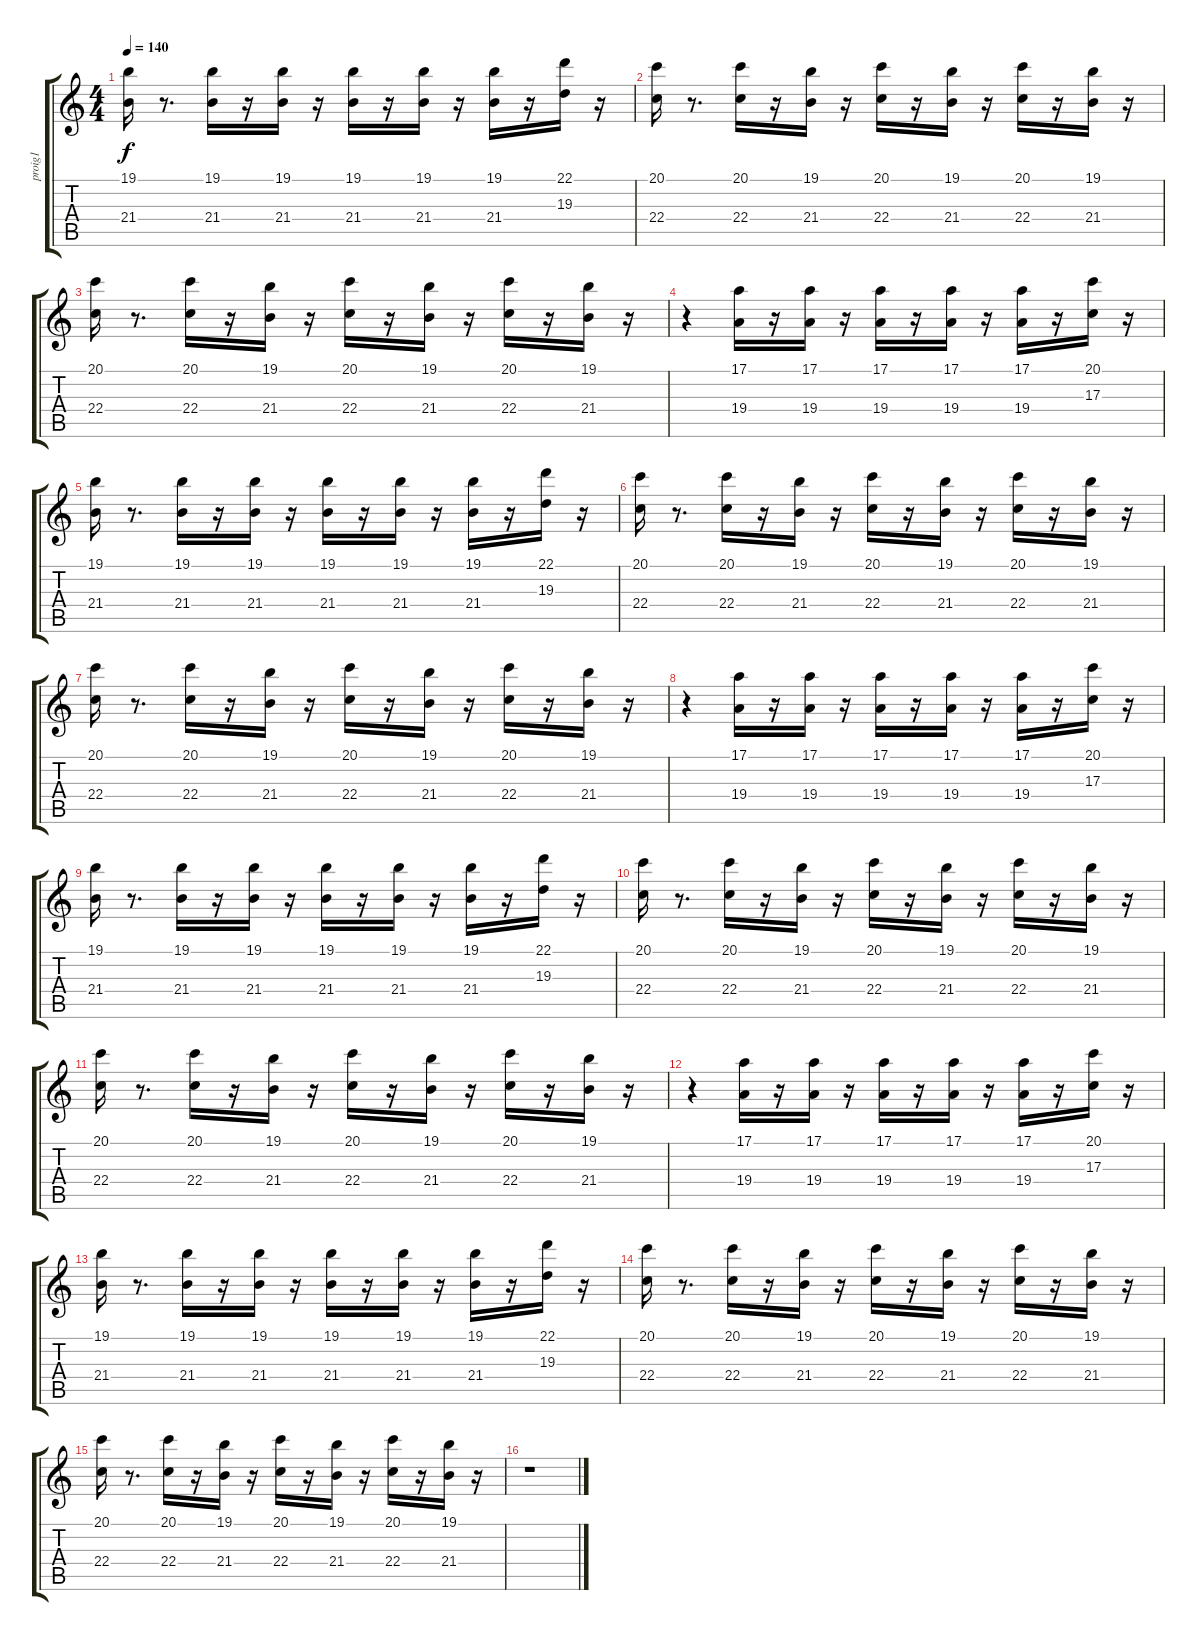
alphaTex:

\track ("proig1" "proig1") {instrument pizzicatostrings}
\staff {score tabs}
\tuning (E4 B3 G3 D3 A2 E2) {hide}
\ts (4 4)
\tempo 140
\clef g2
\ks c
(19.1 21.4).16{dy f} r.8{d} (19.1 21.4).16 r.16 (19.1 21.4).16 r.16 (19.1 21.4).16 r.16 (19.1 21.4).16 r.16 (19.1 21.4).16 r.16 (22.1 19.3).16 r.16 |
(20.1 22.4).16 r.8{d} (20.1 22.4).16 r.16 (19.1 21.4).16 r.16 (20.1 22.4).16 r.16 (19.1 21.4).16 r.16 (20.1 22.4).16 r.16 (19.1 21.4).16 r.16 |
(20.1 22.4).16 r.8{d} (20.1 22.4).16 r.16 (19.1 21.4).16 r.16 (20.1 22.4).16 r.16 (19.1 21.4).16 r.16 (20.1 22.4).16 r.16 (19.1 21.4).16 r.16 |
r.4 (17.1 19.4).16 r.16 (17.1 19.4).16 r.16 (17.1 19.4).16 r.16 (17.1 19.4).16 r.16 (17.1 19.4).16 r.16 (20.1 17.3).16 r.16 |
(19.1 21.4).16 r.8{d} (19.1 21.4).16 r.16 (19.1 21.4).16 r.16 (19.1 21.4).16 r.16 (19.1 21.4).16 r.16 (19.1 21.4).16 r.16 (22.1 19.3).16 r.16 |
(20.1 22.4).16 r.8{d} (20.1 22.4).16 r.16 (19.1 21.4).16 r.16 (20.1 22.4).16 r.16 (19.1 21.4).16 r.16 (20.1 22.4).16 r.16 (19.1 21.4).16 r.16 |
(20.1 22.4).16 r.8{d} (20.1 22.4).16 r.16 (19.1 21.4).16 r.16 (20.1 22.4).16 r.16 (19.1 21.4).16 r.16 (20.1 22.4).16 r.16 (19.1 21.4).16 r.16 |
r.4 (17.1 19.4).16 r.16 (17.1 19.4).16 r.16 (17.1 19.4).16 r.16 (17.1 19.4).16 r.16 (17.1 19.4).16 r.16 (20.1 17.3).16 r.16 |
(19.1 21.4).16 r.8{d} (19.1 21.4).16 r.16 (19.1 21.4).16 r.16 (19.1 21.4).16 r.16 (19.1 21.4).16 r.16 (19.1 21.4).16 r.16 (22.1 19.3).16 r.16 |
(20.1 22.4).16 r.8{d} (20.1 22.4).16 r.16 (19.1 21.4).16 r.16 (20.1 22.4).16 r.16 (19.1 21.4).16 r.16 (20.1 22.4).16 r.16 (19.1 21.4).16 r.16 |
(20.1 22.4).16 r.8{d} (20.1 22.4).16 r.16 (19.1 21.4).16 r.16 (20.1 22.4).16 r.16 (19.1 21.4).16 r.16 (20.1 22.4).16 r.16 (19.1 21.4).16 r.16 |
r.4 (17.1 19.4).16 r.16 (17.1 19.4).16 r.16 (17.1 19.4).16 r.16 (17.1 19.4).16 r.16 (17.1 19.4).16 r.16 (20.1 17.3).16 r.16 |
(19.1 21.4).16 r.8{d} (19.1 21.4).16 r.16 (19.1 21.4).16 r.16 (19.1 21.4).16 r.16 (19.1 21.4).16 r.16 (19.1 21.4).16 r.16 (22.1 19.3).16 r.16 |
(20.1 22.4).16 r.8{d} (20.1 22.4).16 r.16 (19.1 21.4).16 r.16 (20.1 22.4).16 r.16 (19.1 21.4).16 r.16 (20.1 22.4).16 r.16 (19.1 21.4).16 r.16 |
(20.1 22.4).16 r.8{d} (20.1 22.4).16 r.16 (19.1 21.4).16 r.16 (20.1 22.4).16 r.16 (19.1 21.4).16 r.16 (20.1 22.4).16 r.16 (19.1 21.4).16 r.16 |
r.1
